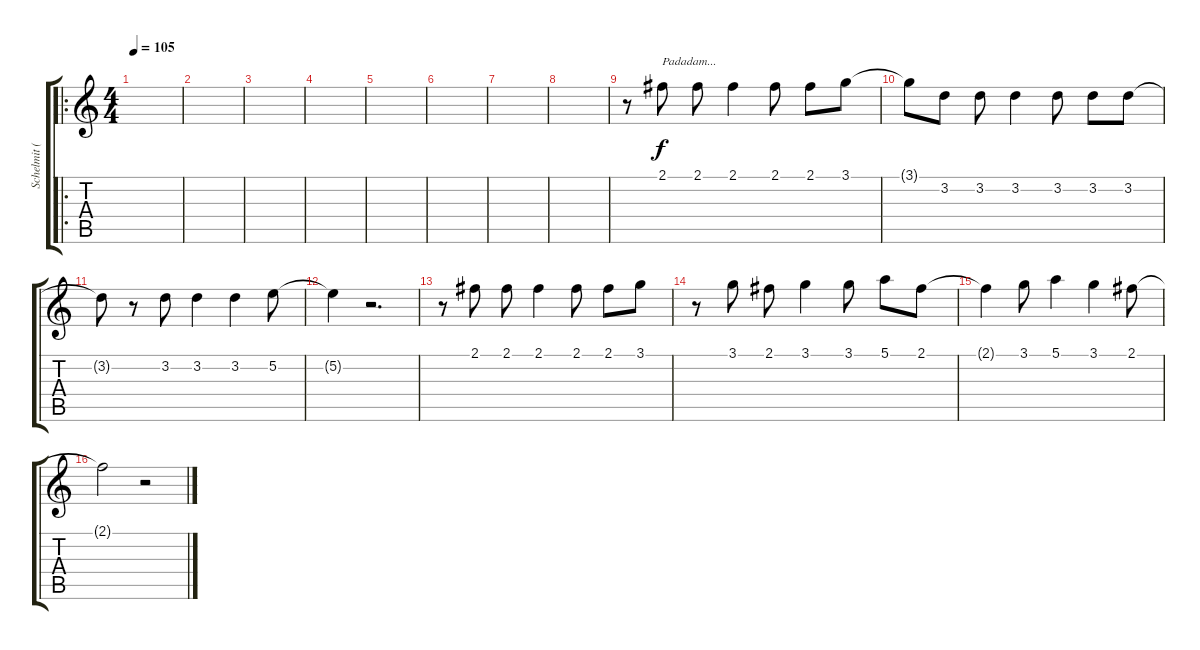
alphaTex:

\track ("Schelmit (voix)" "Schelmit (") {instrument electricguitarjazz}
\staff {score tabs}
\tuning (E4 B3 G3 D3 A2 E2) {hide}
\ro
\ts (4 4)
\tempo 105
\clef g2
\ks c
|
|
|
|
|
|
|
|
r.8 2.1.8{txt "Padadam..."} 2.1.8 2.1.4 2.1.8 2.1.8 3.1.8 |
3.1{t}.8 3.2.8 3.2.8 3.2.4 3.2.8 3.2.8 3.2.8 |
3.2{t}.8 r.8 3.2.8 3.2.4 3.2.4 5.2.8 |
5.2{t}.4 r.2{d} |
r.8 2.1.8 2.1.8 2.1.4 2.1.8 2.1.8 3.1.8 |
r.8 3.1.8 2.1.8 3.1.4 3.1.8 5.1.8 2.1.8 |
2.1{t}.4 3.1.8 5.1.4 3.1.4 2.1.8 |
2.1{t}.2 r.2
